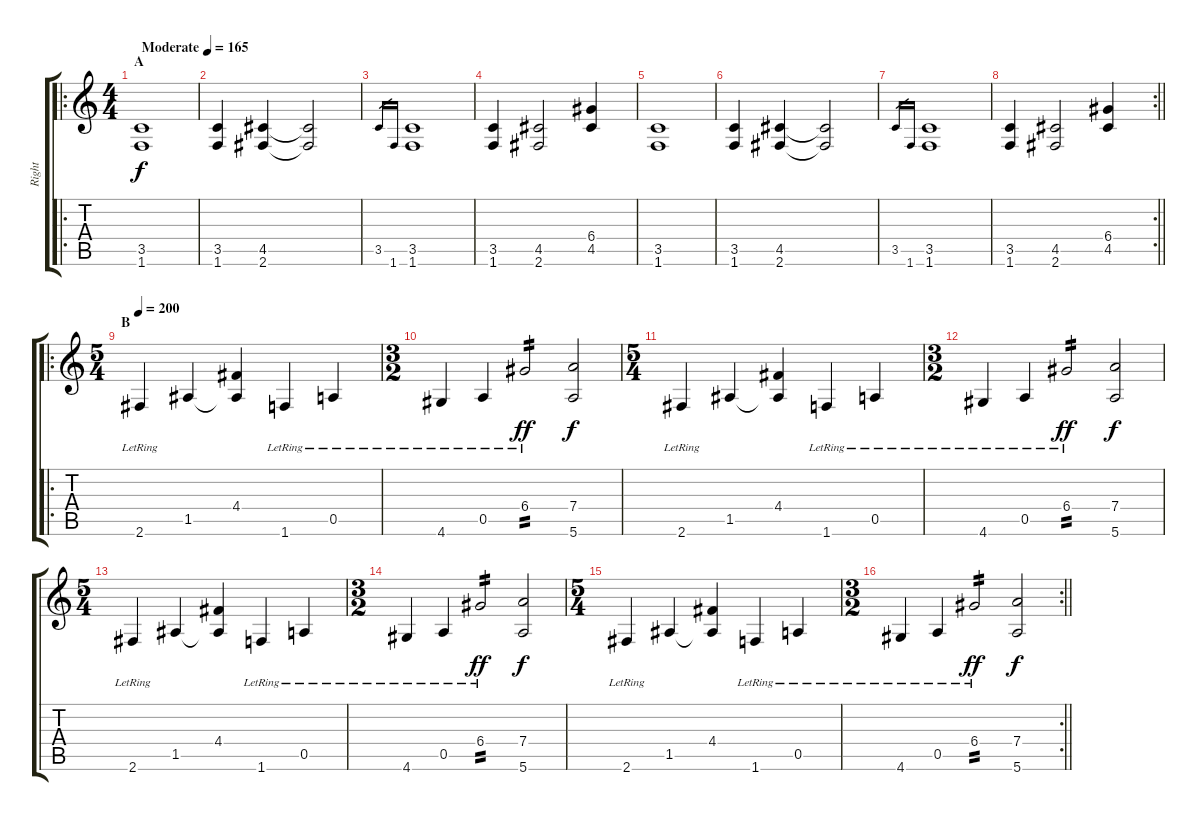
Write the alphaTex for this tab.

\track ("Right" "Right") {instrument distortionguitar}
\staff {score tabs}
\tuning (E4 B3 G3 D3 A2 E2) {hide}
\ro
\ts (4 4)
\section ("" "A")
\tempo (165 "Moderate")
\clef g2
\ks c
(3.5 1.6).1{dy f instrument distortionguitar} |
(3.5 1.6).4 (4.5 2.6).4 (4.5{t} 2.6{t}).2 |
3.5.16{gr} 1.6.16{gr} (3.5 1.6).1 |
(3.5 1.6).4 (4.5 2.6).2 (6.4 4.5).4 |
(3.5 1.6).1 |
(3.5 1.6).4 (4.5 2.6).4 (4.5{t} 2.6{t}).2 |
3.5.16{gr} 1.6.16{gr} (3.5 1.6).1 |
\rc 2
\barLineRight lightlight
(3.5 1.6).4 (4.5 2.6).2 (6.4 4.5).4 |
\ro
\ts (5 4)
\section ("" "B")
\tempo 200
2.6{lr}.4 1.5.4 (4.4 1.5{t}).4 1.6{lr}.4 0.5{lr}.4 |
\ts (3 2)
4.6{lr}.4 0.5{lr}.4 6.4{lr}.2{tp 2 dy ff} (7.4 5.6).2{dy f} |
\ts (5 4)
2.6{lr}.4 1.5.4 (4.4 1.5{t}).4 1.6{lr}.4 0.5{lr}.4 |
\ts (3 2)
4.6{lr}.4 0.5{lr}.4 6.4{lr}.2{tp 2 dy ff} (7.4 5.6).2{dy f} |
\ts (5 4)
2.6{lr}.4 1.5.4 (4.4 1.5{t}).4 1.6{lr}.4 0.5{lr}.4 |
\ts (3 2)
4.6{lr}.4 0.5{lr}.4 6.4{lr}.2{tp 2 dy ff} (7.4 5.6).2{dy f} |
\ts (5 4)
2.6{lr}.4 1.5.4 (4.4 1.5{t}).4 1.6{lr}.4 0.5{lr}.4 |
\rc 2
\ts (3 2)
\barLineRight lightlight
4.6{lr}.4 0.5{lr}.4 6.4{lr}.2{tp 2 dy ff} (7.4 5.6).2{dy f}
